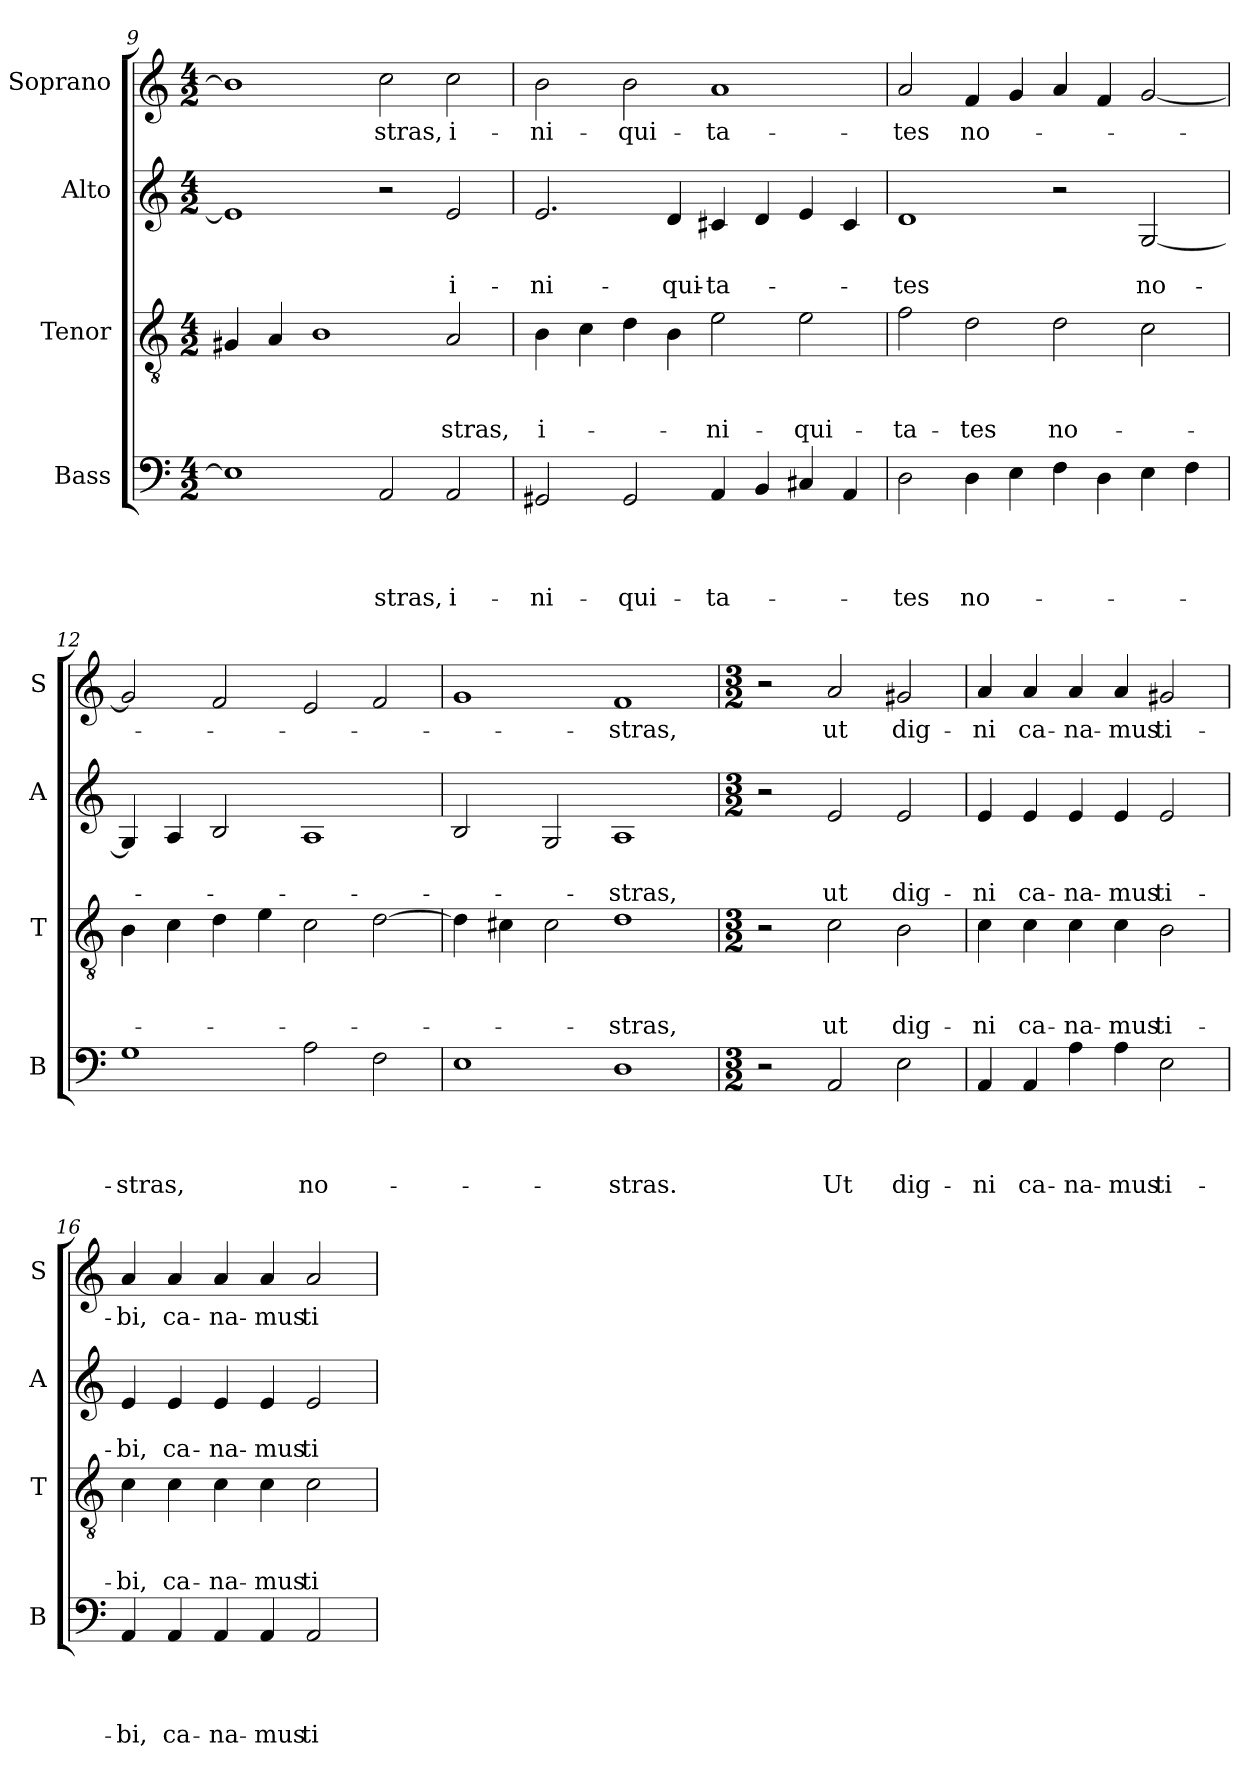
**kern	**text	**text	**text	**text	**kern	**text	**text	**text	**kern	**text	**text	**kern	**text
*part4	*part4	*part4	*part4	*part4	*part3	*part3	*part3	*part3	*part2	*part2	*part2	*part1	*part1
*staff4	*staff4	*staff4	*staff4	*staff4	*staff3	*staff3	*staff3	*staff3	*staff2	*staff2	*staff2	*staff1	*staff1
*I"Bass	*	*	*	*	*I"Tenor	*	*	*	*I"Alto	*	*	*I"Soprano	*
*I'B	*	*	*	*	*I'T	*	*	*	*I'A	*	*	*I'S	*
*clefF4	*	*	*	*	*clefGv2	*	*	*	*clefG2	*	*	*clefG2	*
*k[]	*	*	*	*	*k[]	*	*	*	*k[]	*	*	*k[]	*
*C:	*	*	*	*	*C:	*	*	*	*C:	*	*	*C:	*
*M4/2	*	*	*	*	*M4/2	*	*	*	*M4/2	*	*	*M4/2	*
=9	=9	=9	=9	=9	=9	=9	=9	=9	=9	=9	=9	=9	=9
1E]	.	.	.	.	4G#/	.	.	.	1e]	.	.	1b]	.
.	.	.	.	.	4A/	.	.	.	.	.	.	.	.
.	.	.	.	.	1B	.	.	.	.	.	.	.	.
2AA/	.	.	.	-stras,	.	.	.	.	2r	.	.	2cc\	-stras,
2AA/	.	.	.	i-	2A/	.	.	-stras,	2e/	.	i-	2cc\	i-
=10	=10	=10	=10	=10	=10	=10	=10	=10	=10	=10	=10	=10	=10
2GG#/	.	.	.	-ni-	4B\	.	.	i-	2.e/	.	-ni-	2b\	-ni-
.	.	.	.	.	4c\	.	.	.	.	.	.	.	.
2GG#/	.	.	.	-qui-	4d\	.	.	.	.	.	.	2b\	-qui-
.	.	.	.	.	4B\	.	.	.	4d/	.	-qui-	.	.
4AA/	.	.	.	-ta-	2e\	.	.	-ni-	4c#/	.	-ta-	1a	-ta-
4BB/	.	.	.	.	.	.	.	.	4d/	.	.	.	.
4C#/	.	.	.	.	2e\	.	.	-qui-	4e/	.	.	.	.
4AA/	.	.	.	.	.	.	.	.	4c#/	.	.	.	.
=11	=11	=11	=11	=11	=11	=11	=11	=11	=11	=11	=11	=11	=11
2D\	.	.	.	-tes	2f\	.	.	-ta-	1d	.	-tes	2a/	-tes
4D\	.	.	.	no-	2d\	.	.	-tes	.	.	.	4f/	no-
4E\	.	.	.	.	.	.	.	.	.	.	.	4g/	.
4F\	.	.	.	.	2d\	.	.	no-	2r	.	.	4a/	.
4D\	.	.	.	.	.	.	.	.	.	.	.	4f/	.
4E\	.	.	.	.	2c\	.	.	.	[2G/	.	no-	[2g/	.
4F\	.	.	.	.	.	.	.	.	.	.	.	.	.
=12	=12	=12	=12	=12	=12	=12	=12	=12	=12	=12	=12	=12	=12
1G	.	.	.	-stras,	4B\	.	.	.	4G/]	.	.	2g/]	.
.	.	.	.	.	4c\	.	.	.	4A/	.	.	.	.
.	.	.	.	.	4d\	.	.	.	2B/	.	.	2f/	.
.	.	.	.	.	4e\	.	.	.	.	.	.	.	.
2A\	.	.	.	no-	2c\	.	.	.	1A	.	.	2e/	.
2F\	.	.	.	.	[2d\	.	.	.	.	.	.	2f/	.
!!LO:LB:g=z
=13	=13	=13	=13	=13	=13	=13	=13	=13	=13	=13	=13	=13	=13
1E	.	.	.	.	4d\]	.	.	.	2B/	.	.	1g	.
.	.	.	.	.	4c#X\	.	.	.	.	.	.	.	.
.	.	.	.	.	2c#\	.	.	.	2G/	.	.	.	.
1D	.	.	.	-stras.	1d	.	.	-stras,	1A	.	-stras,	1f	-stras,
=14	=14	=14	=14	=14	=14	=14	=14	=14	=14	=14	=14	=14	=14
*M3/2	*	*	*	*	*M3/2	*	*	*	*M3/2	*	*	*M3/2	*
2r	.	.	.	.	2r	.	.	.	2r	.	.	2r	.
2AA/	.	.	.	Ut	2c\	.	.	ut	2e/	.	ut	2a/	ut
2E\	.	.	.	dig-	2B\	.	.	dig-	2e/	.	dig-	2g#X/	dig-
=15	=15	=15	=15	=15	=15	=15	=15	=15	=15	=15	=15	=15	=15
4AA/	.	.	.	-ni	4c\	.	.	-ni	4e/	.	-ni	4a/	-ni
4AA/	.	.	.	ca-	4c\	.	.	ca-	4e/	.	ca-	4a/	ca-
4A\	.	.	.	-na-	4c\	.	.	-na-	4e/	.	-na-	4a/	-na-
4A\	.	.	.	-mus	4c\	.	.	-mus	4e/	.	-mus	4a/	-mus
2E\	.	.	.	ti-	2B\	.	.	ti-	2e/	.	ti-	2g#X/	ti-
=16	=16	=16	=16	=16	=16	=16	=16	=16	=16	=16	=16	=16	=16
4AA/	.	.	.	-bi,	4c\	.	.	-bi,	4e/	.	-bi,	4a/	-bi,
4AA/	.	.	.	ca-	4c\	.	.	ca-	4e/	.	ca-	4a/	ca-
4AA/	.	.	.	-na-	4c\	.	.	-na-	4e/	.	-na-	4a/	-na-
4AA/	.	.	.	-mus	4c\	.	.	-mus	4e/	.	-mus	4a/	-mus
2AA/	.	.	.	ti-	2c\	.	.	ti-	2e/	.	ti-	2a/	ti-
=	=	=	=	=	=	=	=	=	=	=	=	=	=
*-	*-	*-	*-	*-	*-	*-	*-	*-	*-	*-	*-	*-	*-
